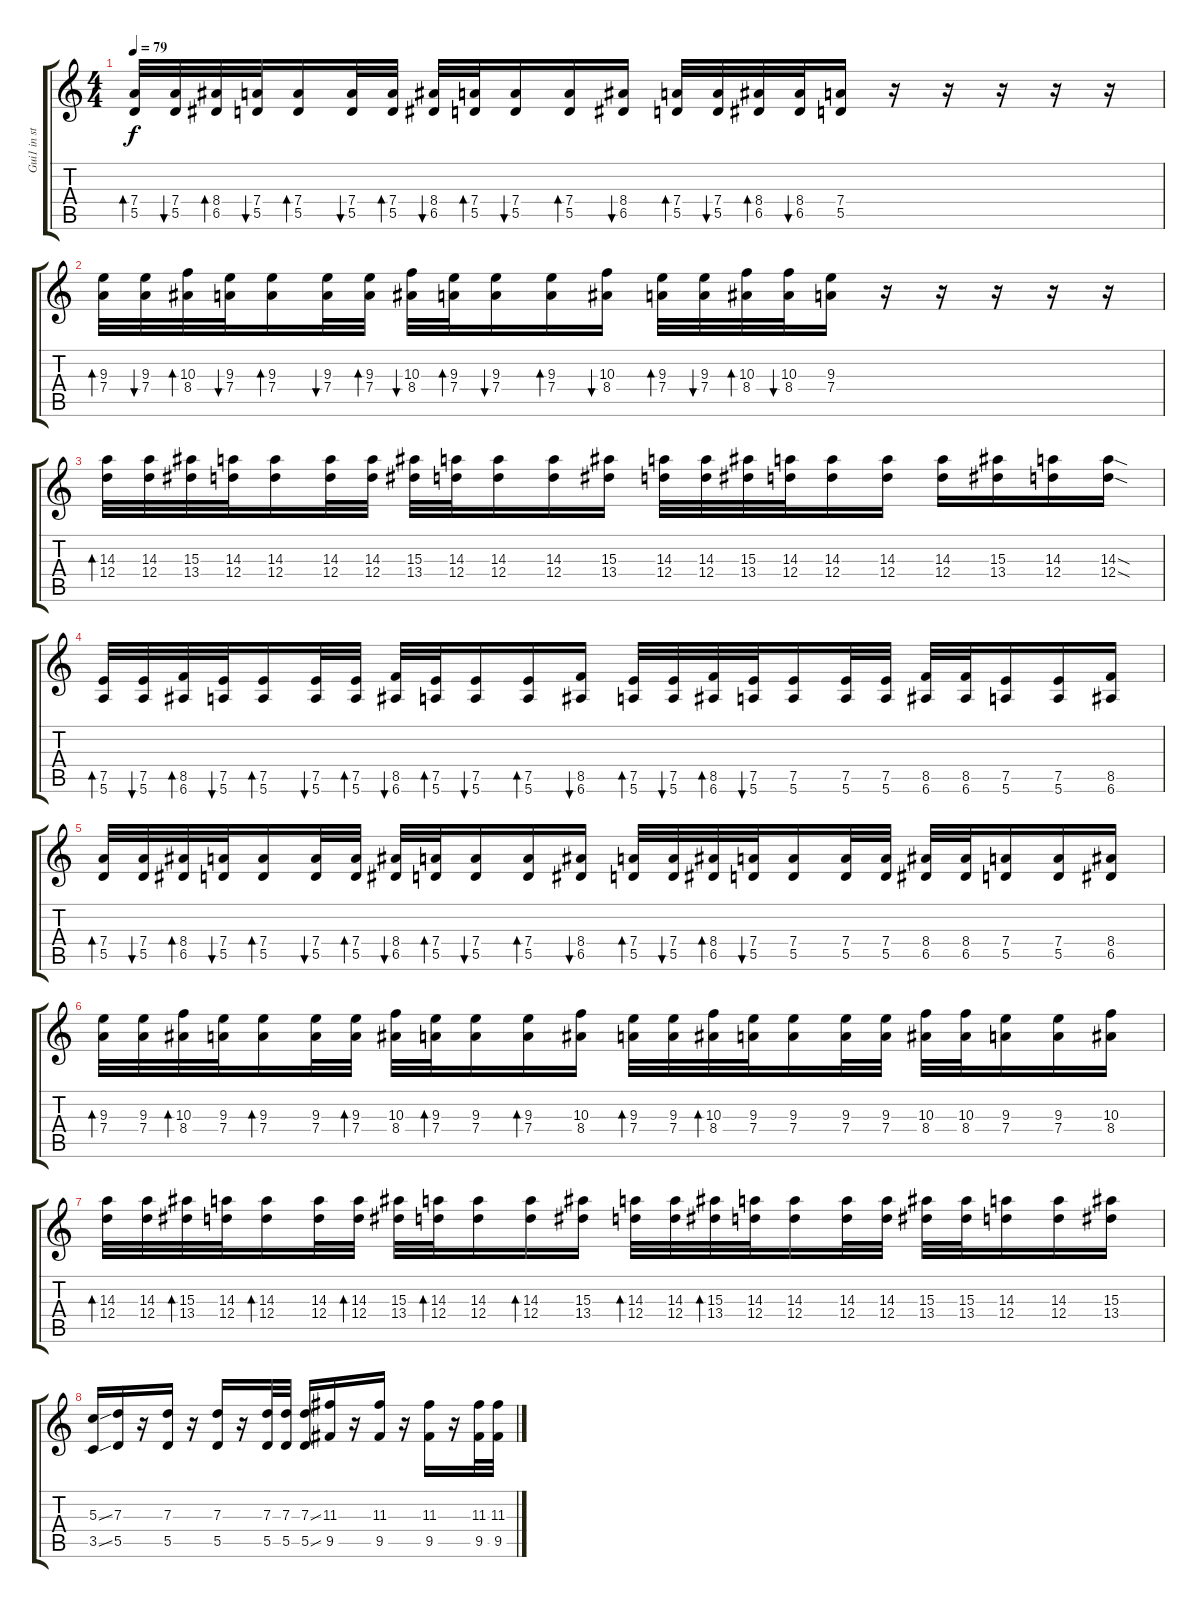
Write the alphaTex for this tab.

\track ("Gui1 in std tuning" "Gui1 in st") {instrument overdrivenguitar}
\staff {score tabs}
\tuning (E4 B3 G3 D3 A2 E2) {hide}
\ts (4 4)
\tempo 79
\clef g2
\ks c
(7.4 5.5).32{bd 60 dy f} (7.4 5.5).32{bu 60} (8.4 6.5).32{bd 60} (7.4 5.5).32{bu 60} (7.4 5.5).16{bd 60} (7.4 5.5).32{bu 60} (7.4 5.5).32{bd 60} (8.4 6.5).32{bu 60} (7.4 5.5).32{bd 60} (7.4 5.5).16{bu 60} (7.4 5.5).16{bd 60} (8.4 6.5).16{bu 60} (7.4 5.5).32{bd 60} (7.4 5.5).32{bu 60} (8.4 6.5).32{bd 60} (8.4 6.5).32{bu 60} (7.4 5.5).16 r.16 r.16 r.16 r.16 r.16 |
(9.3 7.4).32{bd 60} (9.3 7.4).32{bu 60} (10.3 8.4).32{bd 60} (9.3 7.4).32{bu 60} (9.3 7.4).16{bd 60} (9.3 7.4).32{bu 60} (9.3 7.4).32{bd 60} (10.3 8.4).32{bu 60} (9.3 7.4).32{bd 60} (9.3 7.4).16{bu 60} (9.3 7.4).16{bd 60} (10.3 8.4).16{bu 60} (9.3 7.4).32{bd 60} (9.3 7.4).32{bu 60} (10.3 8.4).32{bd 60} (10.3 8.4).32{bu 60} (9.3 7.4).16 r.16 r.16 r.16 r.16 r.16 |
(14.3 12.4).32{bd 60} (14.3 12.4).32 (15.3 13.4).32 (14.3 12.4).32 (14.3 12.4).16 (14.3 12.4).32 (14.3 12.4).32 (15.3 13.4).32 (14.3 12.4).32 (14.3 12.4).16 (14.3 12.4).16 (15.3 13.4).16 (14.3 12.4).32 (14.3 12.4).32 (15.3 13.4).32 (14.3 12.4).32 (14.3 12.4).16 (14.3 12.4).16 (14.3 12.4).16 (15.3 13.4).16 (14.3 12.4).16 (14.3{sod} 12.4{sod}).16 |
(7.5 5.6).32{bd 60} (7.5 5.6).32{bu 60} (8.5 6.6).32{bd 60} (7.5 5.6).32{bu 60} (7.5 5.6).16{bd 60} (7.5 5.6).32{bu 60} (7.5 5.6).32{bd 60} (8.5 6.6).32{bu 60} (7.5 5.6).32{bd 60} (7.5 5.6).16{bu 60} (7.5 5.6).16{bd 60} (8.5 6.6).16{bu 60} (7.5 5.6).32{bd 60} (7.5 5.6).32{bu 60} (8.5 6.6).32{bd 60} (7.5 5.6).32{bu 60} (7.5 5.6).16 (7.5 5.6).32 (7.5 5.6).32 (8.5 6.6).32 (8.5 6.6).32 (7.5 5.6).16 (7.5 5.6).16 (8.5 6.6).16 |
(7.4 5.5).32{bd 60} (7.4 5.5).32{bu 60} (8.4 6.5).32{bd 60} (7.4 5.5).32{bu 60} (7.4 5.5).16{bd 60} (7.4 5.5).32{bu 60} (7.4 5.5).32{bd 60} (8.4 6.5).32{bu 60} (7.4 5.5).32{bd 60} (7.4 5.5).16{bu 60} (7.4 5.5).16{bd 60} (8.4 6.5).16{bu 60} (7.4 5.5).32{bd 60} (7.4 5.5).32{bu 60} (8.4 6.5).32{bd 60} (7.4 5.5).32{bu 60} (7.4 5.5).16 (7.4 5.5).32 (7.4 5.5).32 (8.4 6.5).32 (8.4 6.5).32 (7.4 5.5).16 (7.4 5.5).16 (8.4 6.5).16 |
(9.3 7.4).32{bd 60} (9.3 7.4).32 (10.3 8.4).32{bd 60} (9.3 7.4).32 (9.3 7.4).16{bd 60} (9.3 7.4).32 (9.3 7.4).32{bd 60} (10.3 8.4).32 (9.3 7.4).32{bd 60} (9.3 7.4).16 (9.3 7.4).16{bd 60} (10.3 8.4).16 (9.3 7.4).32{bd 60} (9.3 7.4).32 (10.3 8.4).32{bd 60} (9.3 7.4).32 (9.3 7.4).16 (9.3 7.4).32 (9.3 7.4).32 (10.3 8.4).32 (10.3 8.4).32 (9.3 7.4).16 (9.3 7.4).16 (10.3 8.4).16 |
(14.3 12.4).32{bd 60} (14.3 12.4).32 (15.3 13.4).32{bd 60} (14.3 12.4).32 (14.3 12.4).16{bd 60} (14.3 12.4).32 (14.3 12.4).32{bd 60} (15.3 13.4).32 (14.3 12.4).32{bd 60} (14.3 12.4).16 (14.3 12.4).16{bd 60} (15.3 13.4).16 (14.3 12.4).32{bd 60} (14.3 12.4).32 (15.3 13.4).32{bd 60} (14.3 12.4).32 (14.3 12.4).16 (14.3 12.4).32 (14.3 12.4).32 (15.3 13.4).32 (15.3 13.4).32 (14.3 12.4).16 (14.3 12.4).16 (15.3 13.4).16 |
(5.3{ss} 3.5{ss}).16 (7.3 5.5).16 r.16 (7.3 5.5).16 r.16 (7.3 5.5).16 r.16 (7.3 5.5).32 (7.3 5.5).32 (7.3{ss} 5.5{ss}).16 (11.3 9.5).16 r.16 (11.3 9.5).16 r.16 (11.3 9.5).16 r.16 (11.3 9.5).32 (11.3 9.5).32
